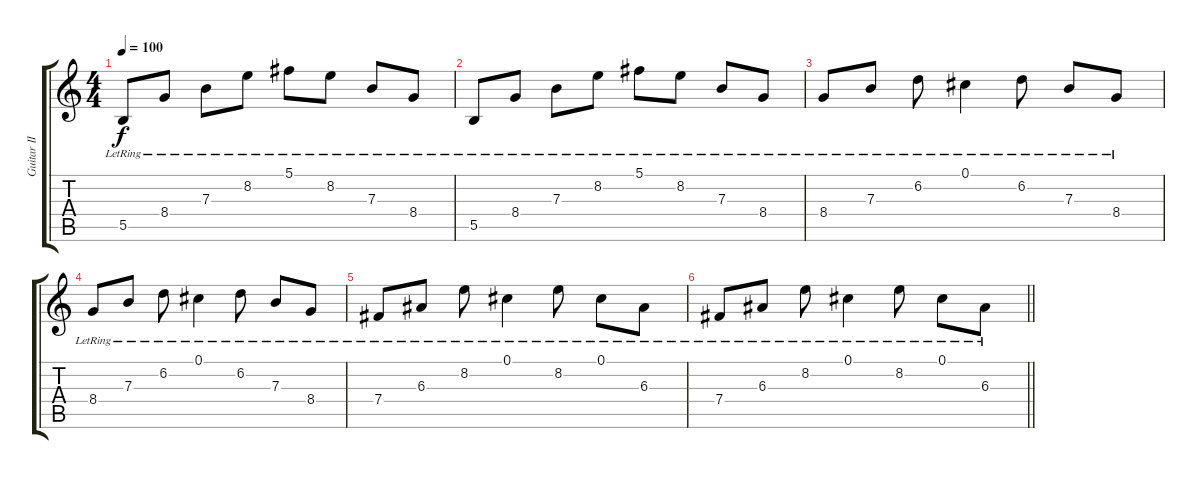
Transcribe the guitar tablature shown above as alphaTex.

\track ("Guitar II" "Guitar II") {instrument distortionguitar}
\staff {score tabs}
\tuning (Db4 Ab3 E3 B2 Gb2 Db2) {hide}
\ts (4 4)
\tempo 100
\clef g2
\ks c
5.5{lr}.8{dy f} 8.4{lr}.8 7.3{lr}.8 8.2{lr}.8 5.1{lr}.8 8.2{lr}.8 7.3{lr}.8 8.4{lr}.8 |
5.5{lr}.8 8.4{lr}.8 7.3{lr}.8 8.2{lr}.8 5.1{lr}.8 8.2{lr}.8 7.3{lr}.8 8.4{lr}.8 |
8.4{lr}.8{volume 2} 7.3{lr}.8 6.2{lr}.8 0.1{lr}.4 6.2{lr}.8 7.3{lr}.8 8.4{lr}.8 |
8.4{lr}.8 7.3{lr}.8 6.2{lr}.8 0.1{lr}.4 6.2{lr}.8 7.3{lr}.8 8.4{lr}.8 |
7.4{lr}.8 6.3{lr}.8 8.2{lr}.8 0.1{lr}.4 8.2{lr}.8 0.1{lr}.8 6.3{lr}.8 |
\barLineRight lightlight
7.4{lr}.8 6.3{lr}.8 8.2{lr}.8 0.1{lr}.4 8.2{lr}.8 0.1{lr}.8 6.3{lr}.8
